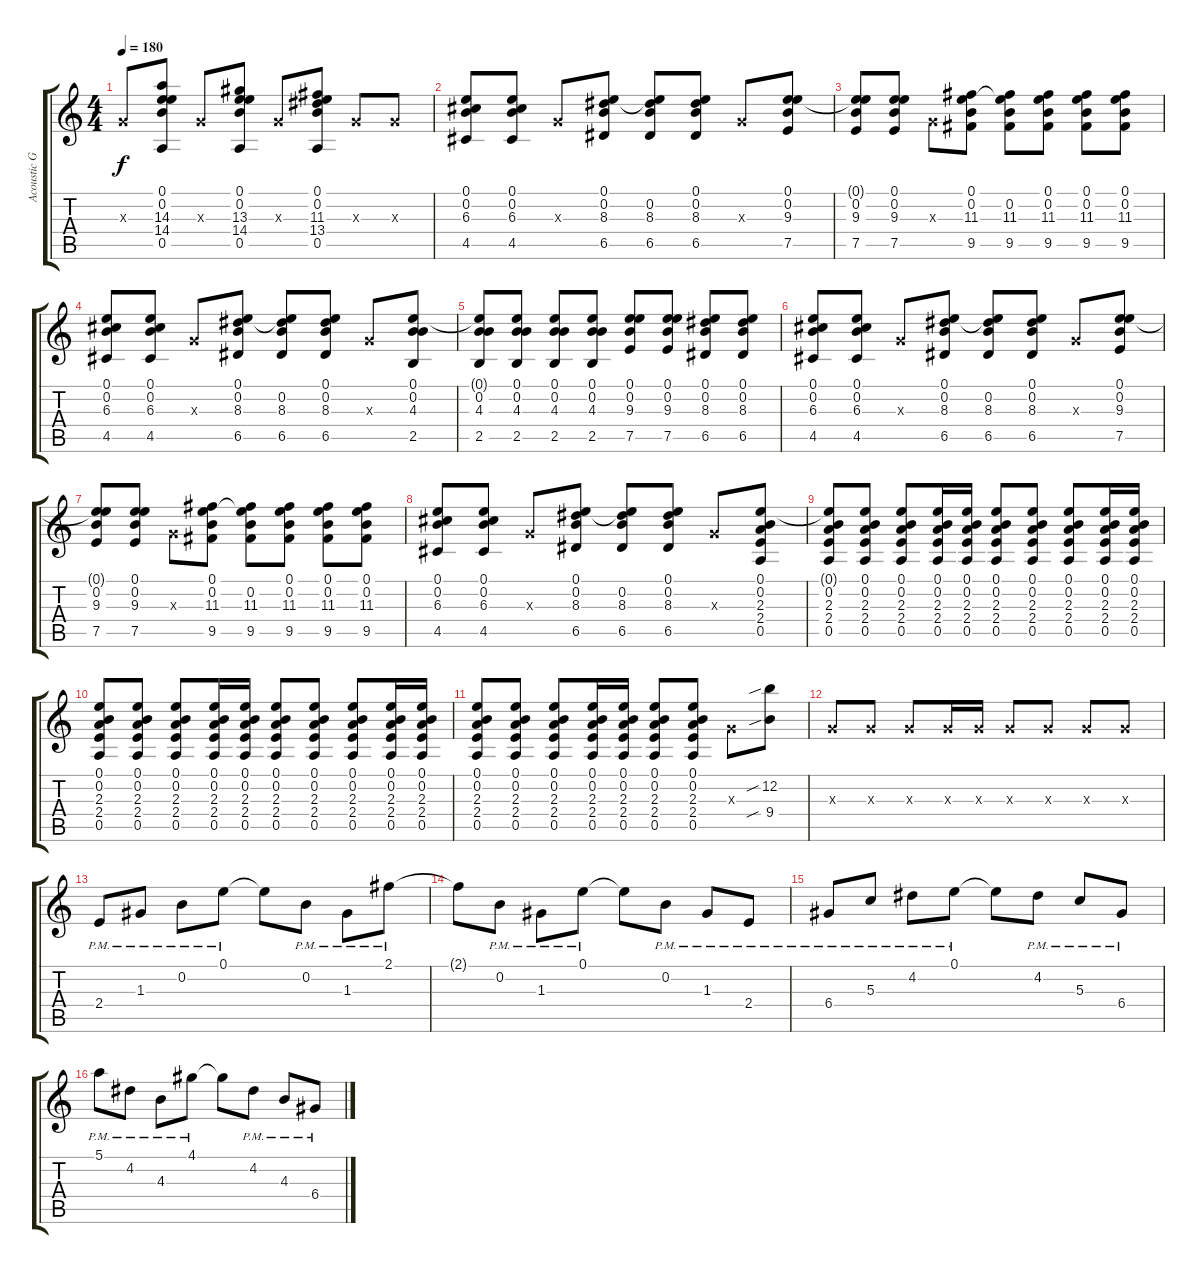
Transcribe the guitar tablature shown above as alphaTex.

\track ("Acoustic Guitar" "Acoustic G") {instrument acousticguitarsteel}
\staff {score tabs}
\tuning (E4 B3 G3 D3 A2 E2) {hide}
\ts (4 4)
\tempo 180
\clef g2
\ks c
0.3{x}.8{dy f} (0.1 0.2 14.3 14.4 0.5).8 0.3{x}.8 (0.1 0.2 13.3 14.4 0.5).8 0.3{x}.8 (0.1 0.2 11.3 13.4 0.5).8 0.3{x}.8 0.3{x}.8 |
(0.1 0.2 6.3 4.5).8 (0.1 0.2 6.3 4.5).8 0.3{x}.8 (0.1 0.2 8.3 6.5).8 (0.1{t} 0.2 8.3 6.5).8 (0.1 0.2 8.3 6.5).8 0.3{x}.8 (0.1 0.2 9.3 7.5).8 |
(0.1{t} 0.2 9.3 7.5).8 (0.1 0.2 9.3 7.5).8 0.3{x}.8 (0.1 0.2 11.3 9.5).8 (0.1{t} 0.2 11.3 9.5).8 (0.1 0.2 11.3 9.5).8 (0.1 0.2 11.3 9.5).8 (0.1 0.2 11.3 9.5).8 |
(0.1 0.2 6.3 4.5).8 (0.1 0.2 6.3 4.5).8 0.3{x}.8 (0.1 0.2 8.3 6.5).8 (0.1{t} 0.2 8.3 6.5).8 (0.1 0.2 8.3 6.5).8 0.3{x}.8 (0.1 0.2 4.3 2.5).8 |
(0.1{t} 0.2 4.3 2.5).8 (0.1 0.2 4.3 2.5).8 (0.1 0.2 4.3 2.5).8 (0.1 0.2 4.3 2.5).8 (0.1 0.2 9.3 7.5).8 (0.1 0.2 9.3 7.5).8 (0.1 0.2 8.3 6.5).8 (0.1 0.2 8.3 6.5).8 |
(0.1 0.2 6.3 4.5).8 (0.1 0.2 6.3 4.5).8 0.3{x}.8 (0.1 0.2 8.3 6.5).8 (0.1{t} 0.2 8.3 6.5).8 (0.1 0.2 8.3 6.5).8 0.3{x}.8 (0.1 0.2 9.3 7.5).8 |
(0.1{t} 0.2 9.3 7.5).8 (0.1 0.2 9.3 7.5).8 0.3{x}.8 (0.1 0.2 11.3 9.5).8 (0.1{t} 0.2 11.3 9.5).8 (0.1 0.2 11.3 9.5).8 (0.1 0.2 11.3 9.5).8 (0.1 0.2 11.3 9.5).8 |
(0.1 0.2 6.3 4.5).8 (0.1 0.2 6.3 4.5).8 0.3{x}.8 (0.1 0.2 8.3 6.5).8 (0.1{t} 0.2 8.3 6.5).8 (0.1 0.2 8.3 6.5).8 0.3{x}.8 (0.1 0.2 2.3 2.4 0.5).8 |
(0.1{t} 0.2 2.3 2.4 0.5).8 (0.1 0.2 2.3 2.4 0.5).8 (0.1 0.2 2.3 2.4 0.5).8 (0.1 0.2 2.3 2.4 0.5).16 (0.1 0.2 2.3 2.4 0.5).16 (0.1 0.2 2.3 2.4 0.5).8 (0.1 0.2 2.3 2.4 0.5).8 (0.1 0.2 2.3 2.4 0.5).8 (0.1 0.2 2.3 2.4 0.5).16 (0.1 0.2 2.3 2.4 0.5).16 |
(0.1 0.2 2.3 2.4 0.5).8 (0.1 0.2 2.3 2.4 0.5).8 (0.1 0.2 2.3 2.4 0.5).8 (0.1 0.2 2.3 2.4 0.5).16 (0.1 0.2 2.3 2.4 0.5).16 (0.1 0.2 2.3 2.4 0.5).8 (0.1 0.2 2.3 2.4 0.5).8 (0.1 0.2 2.3 2.4 0.5).8 (0.1 0.2 2.3 2.4 0.5).16 (0.1 0.2 2.3 2.4 0.5).16 |
(0.1 0.2 2.3 2.4 0.5).8 (0.1 0.2 2.3 2.4 0.5).8 (0.1 0.2 2.3 2.4 0.5).8 (0.1 0.2 2.3 2.4 0.5).16 (0.1 0.2 2.3 2.4 0.5).16 (0.1 0.2 2.3 2.4 0.5).8 (0.1 0.2 2.3 2.4 0.5).8 0.3{x}.8 (12.2{sib} 9.4{sib}).8 |
0.3{x}.8 0.3{x}.8 0.3{x}.8 0.3{x}.16 0.3{x}.16 0.3{x}.8 0.3{x}.8 0.3{x}.8 0.3{x}.8 |
2.4{pm}.8 1.3{pm}.8 0.2{pm}.8 0.1{pm}.8 0.1{t}.8 0.2{pm}.8 1.3{pm}.8 2.1{pm}.8 |
2.1{t}.8 0.2{pm}.8 1.3{pm}.8 0.1{pm}.8 0.1{t}.8 0.2{pm}.8 1.3{pm}.8 2.4{pm}.8 |
6.4{pm}.8 5.3{pm}.8 4.2{pm}.8 0.1{pm}.8 0.1{t}.8 4.2{pm}.8 5.3{pm}.8 6.4{pm}.8 |
5.1{pm}.8 4.2{pm}.8 4.3{pm}.8 4.1{pm}.8 4.1{t}.8 4.2{pm}.8 4.3{pm}.8 6.4{pm}.8
